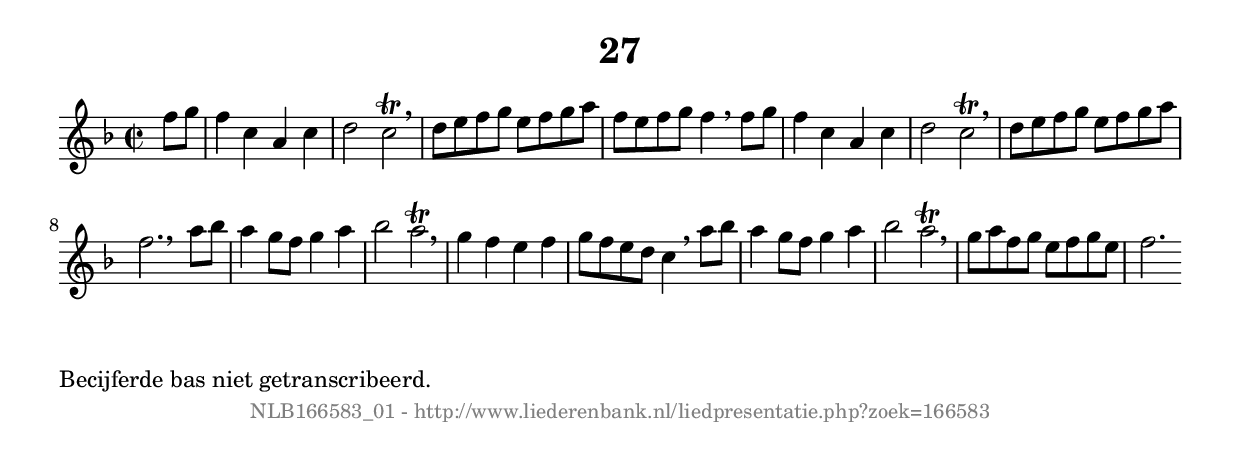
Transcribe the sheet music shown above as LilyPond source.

%
% produced by wce2krn 1.64 (7 June 2014)
%
\version"2.16"
#(append! paper-alist '(("long" . (cons (* 210 mm) (* 2000 mm)))))
#(set-default-paper-size "long")
sb = {\breathe}
mBreak = {\breathe }
bBreak = {\breathe }
x = {\once\override NoteHead #'style = #'cross }
gl=\glissando
itime={\override Staff.TimeSignature #'stencil = ##f }
ficta = {\once\set suggestAccidentals = ##t}
fine = {\once\override Score.RehearsalMark #'self-alignment-X = #1 \mark \markup {\italic{Fine}}}
dc = {\once\override Score.RehearsalMark #'self-alignment-X = #1 \mark \markup {\italic{D.C.}}}
dcf = {\once\override Score.RehearsalMark #'self-alignment-X = #1 \mark \markup {\italic{D.C. al Fine}}}
dcc = {\once\override Score.RehearsalMark #'self-alignment-X = #1 \mark \markup {\italic{D.C. al Coda}}}
ds = {\once\override Score.RehearsalMark #'self-alignment-X = #1 \mark \markup {\italic{D.S.}}}
dsf = {\once\override Score.RehearsalMark #'self-alignment-X = #1 \mark \markup {\italic{D.S. al Fine}}}
dsc = {\once\override Score.RehearsalMark #'self-alignment-X = #1 \mark \markup {\italic{D.S. al Coda}}}
pv = {\set Score.repeatCommands = #'((volta "1"))}
sv = {\set Score.repeatCommands = #'((volta "2"))}
tv = {\set Score.repeatCommands = #'((volta "3"))}
qv = {\set Score.repeatCommands = #'((volta "4"))}
xv = {\set Score.repeatCommands = #'((volta #f))}
\header{ tagline = ""
title = "27"
}
\score {{
\key f \major
\relative g'
{
\set melismaBusyProperties = #'()
\partial 32*8
\time 2/2
\tempo 4=120
\override Score.MetronomeMark #'transparent = ##t
\override Score.RehearsalMark #'break-visibility = #(vector #t #t #f)
f'8 g f4 c a c d2 c\trill \sb d8 e f g e f g a f e f g f4 \mBreak
f8 g f4 c a c d2 c\trill \sb d8 e f g e f g a f2. \bar ":|:" \bBreak
a8 bes a4 g8 f g4 a bes2 a\trill \sb g4 f e f g8 f e d c4 \mBreak
a'8 bes a4 g8 f g4 a bes2 a\trill \sb g8 a f g e f g e f2. \bar ":|:"
 }}
 \midi { }
 \layout {
            indent = 0.0\cm
}
}
\markup { \wordwrap-string #" 
Becijferde bas niet getranscribeerd.
"}
\markup { \vspace #0 } \markup { \with-color #grey \fill-line { \center-column { \smaller "NLB166583_01 - http://www.liederenbank.nl/liedpresentatie.php?zoek=166583" } } }
